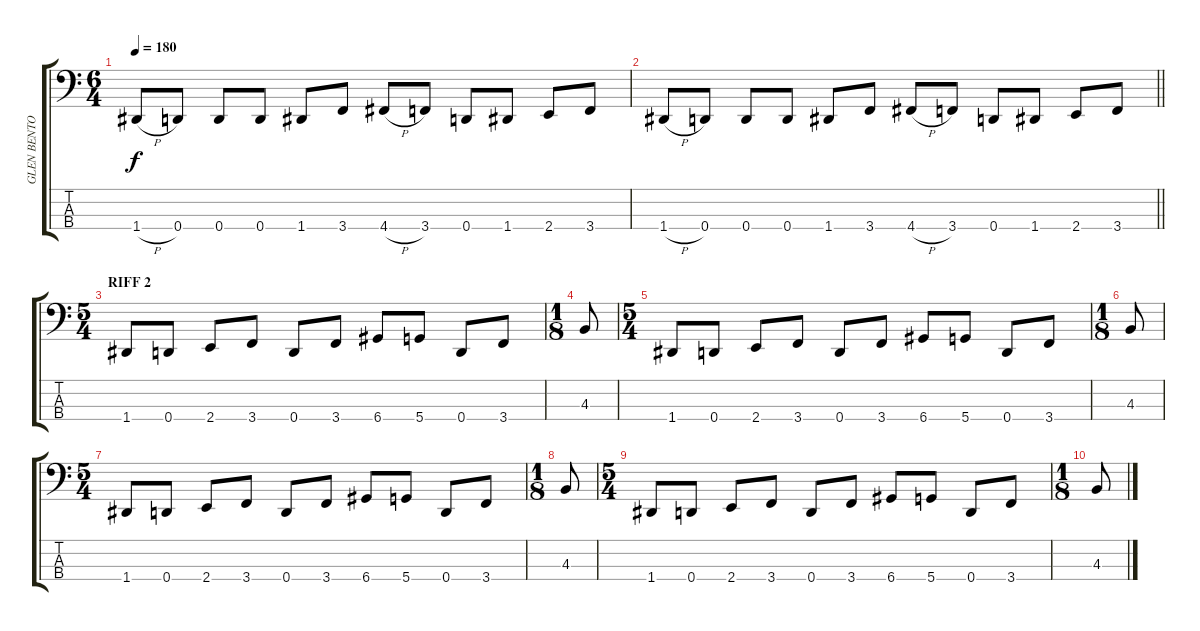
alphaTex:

\track ("GLEN BENTON" "GLEN BENTO") {instrument electricbassfinger}
\staff {score tabs}
\tuning (F2 C2 G1 D1) {hide}
\ts (6 4)
\tempo 180
\clef f4
\ks c
1.4{h}.8{dy f} 0.4.8 0.4.8 0.4.8 1.4.8 3.4.8 4.4{h}.8 3.4.8 0.4.8 1.4.8 2.4.8 3.4.8 |
\barLineRight lightlight
1.4{h}.8 0.4.8 0.4.8 0.4.8 1.4.8 3.4.8 4.4{h}.8 3.4.8 0.4.8 1.4.8 2.4.8 3.4.8 |
\ts (5 4)
\section ("" "RIFF 2")
1.4.8 0.4.8 2.4.8 3.4.8 0.4.8 3.4.8 6.4.8 5.4.8 0.4.8 3.4.8 |
\ts (1 8)
4.3.8 |
\ts (5 4)
1.4.8 0.4.8 2.4.8 3.4.8 0.4.8 3.4.8 6.4.8 5.4.8 0.4.8 3.4.8 |
\ts (1 8)
4.3.8 |
\ts (5 4)
1.4.8 0.4.8 2.4.8 3.4.8 0.4.8 3.4.8 6.4.8 5.4.8 0.4.8 3.4.8 |
\ts (1 8)
4.3.8 |
\ts (5 4)
1.4.8 0.4.8 2.4.8 3.4.8 0.4.8 3.4.8 6.4.8 5.4.8 0.4.8 3.4.8 |
\ts (1 8)
4.3.8
